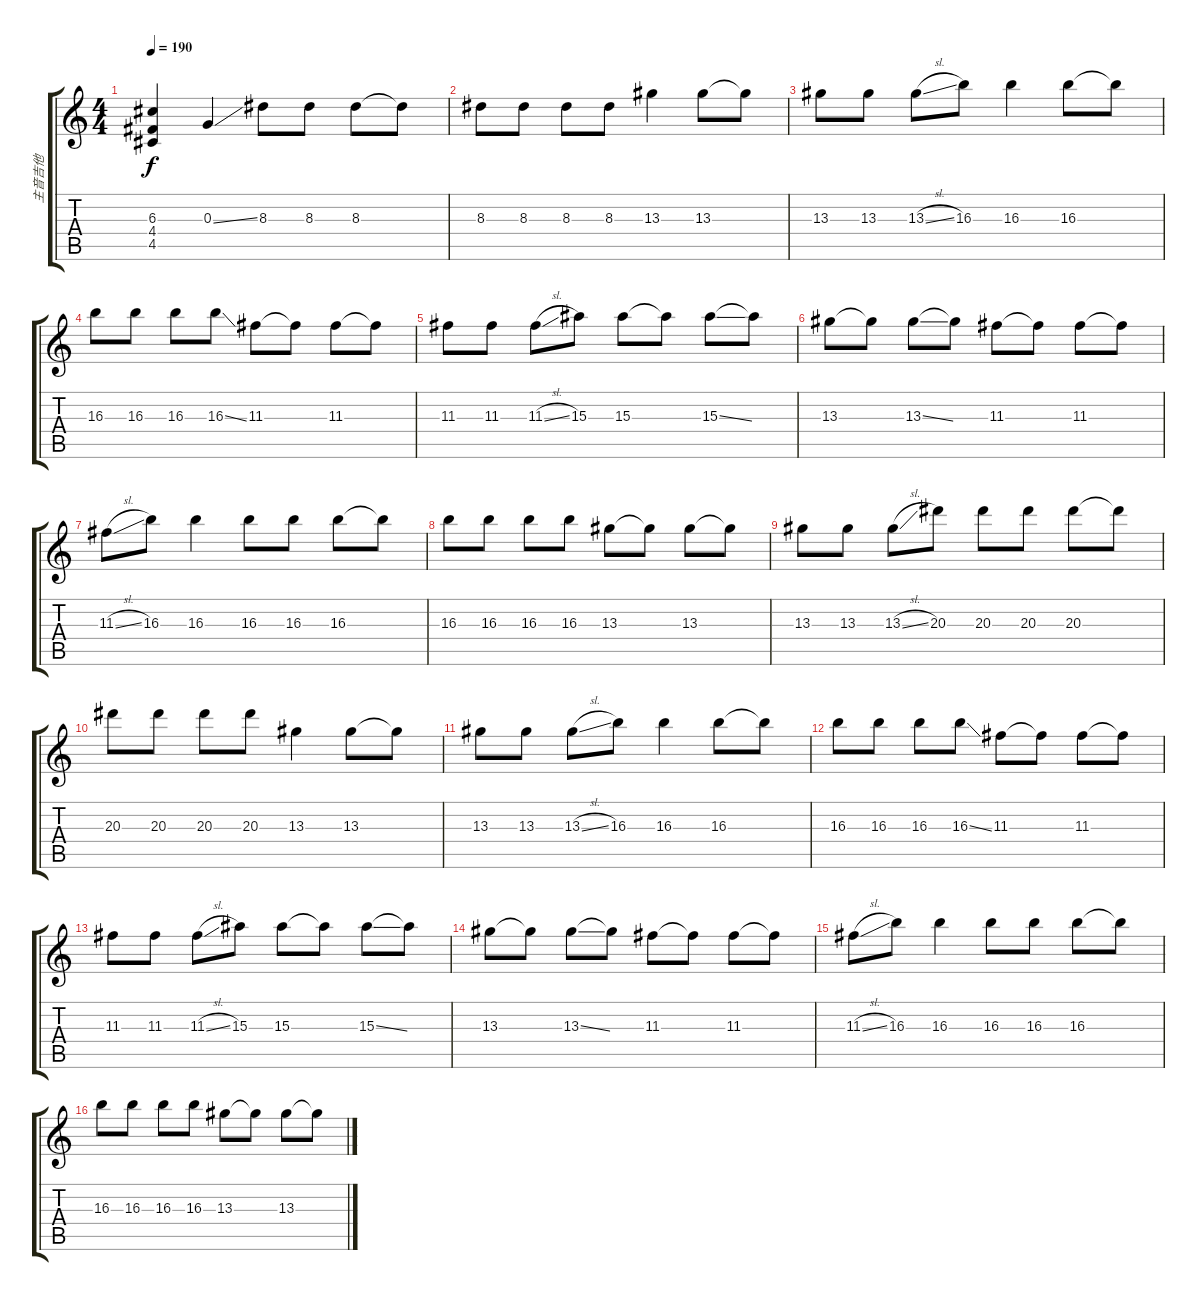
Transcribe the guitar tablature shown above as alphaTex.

\track ("主音吉他" "主音吉他") {instrument overdrivenguitar}
\staff {score tabs}
\tuning (E4 B3 G3 D3 A2 E2) {hide}
\ts (4 4)
\tempo 190
\clef g2
\ks c
(6.3{t} 4.4{t} 4.5{t}).4{dy f} 0.3{ss}.4 8.3.8 8.3.8 8.3.8 8.3{t}.8 |
8.3.8 8.3.8 8.3.8 8.3.8 13.3.4 13.3.8 13.3{t}.8 |
13.3.8 13.3.8 13.3{sl}.8 16.3.8 16.3.4 16.3.8 16.3{t}.8 |
16.3.8 16.3.8 16.3.8 16.3{ss}.8 11.3.8 11.3{t}.8 11.3.8 11.3{t}.8 |
11.3.8 11.3.8 11.3{sl}.8 15.3.8 15.3.8 15.3{t}.8 15.3{ss}.8 15.3{t}.8 |
13.3.8 13.3{t}.8 13.3{ss}.8 13.3{t}.8 11.3.8 11.3{t}.8 11.3.8 11.3{t}.8 |
11.3{sl}.8 16.3.8 16.3.4 16.3.8 16.3.8 16.3.8 16.3{t}.8 |
16.3.8 16.3.8 16.3.8 16.3.8 13.3.8 13.3{t}.8 13.3.8 13.3{t}.8 |
13.3.8 13.3.8 13.3{sl}.8 20.3.8 20.3.8 20.3.8 20.3.8 20.3{t}.8 |
20.3.8 20.3.8 20.3.8 20.3.8 13.3.4 13.3.8 13.3{t}.8 |
13.3.8 13.3.8 13.3{sl}.8 16.3.8 16.3.4 16.3.8 16.3{t}.8 |
16.3.8 16.3.8 16.3.8 16.3{ss}.8 11.3.8 11.3{t}.8 11.3.8 11.3{t}.8 |
11.3.8 11.3.8 11.3{sl}.8 15.3.8 15.3.8 15.3{t}.8 15.3{ss}.8 15.3{t}.8 |
13.3.8 13.3{t}.8 13.3{ss}.8 13.3{t}.8 11.3.8 11.3{t}.8 11.3.8 11.3{t}.8 |
11.3{sl}.8 16.3.8 16.3.4 16.3.8 16.3.8 16.3.8 16.3{t}.8 |
16.3.8 16.3.8 16.3.8 16.3.8 13.3.8 13.3{t}.8 13.3.8 13.3{t}.8
